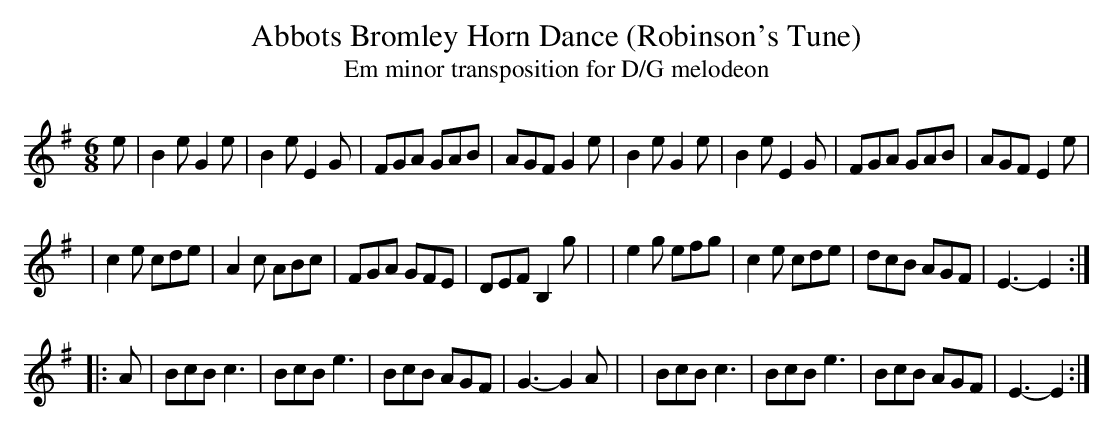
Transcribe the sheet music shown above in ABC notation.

X:1
T:Abbots Bromley Horn Dance (Robinson's Tune)
T:Em minor transposition for D/G melodeon
M:6/8
K:Em
e \
| B2e G2e | B2e E2G | FGA GAB | AGF G2 e |\
B2e G2e | B2e E2G | FGA GAB | AGF E2 e |
| c2e cde| A2c ABc | FGA GFE | DEF B,2g |\
| e2g efg | c2e cde | dcB AGF | E3-E2 :|
|: A \
| BcB c3 | BcB e3 | BcB AGF | G3-G2 A |\
| BcB c3 | BcB e3 | BcB AGF | E3-E2 :|
